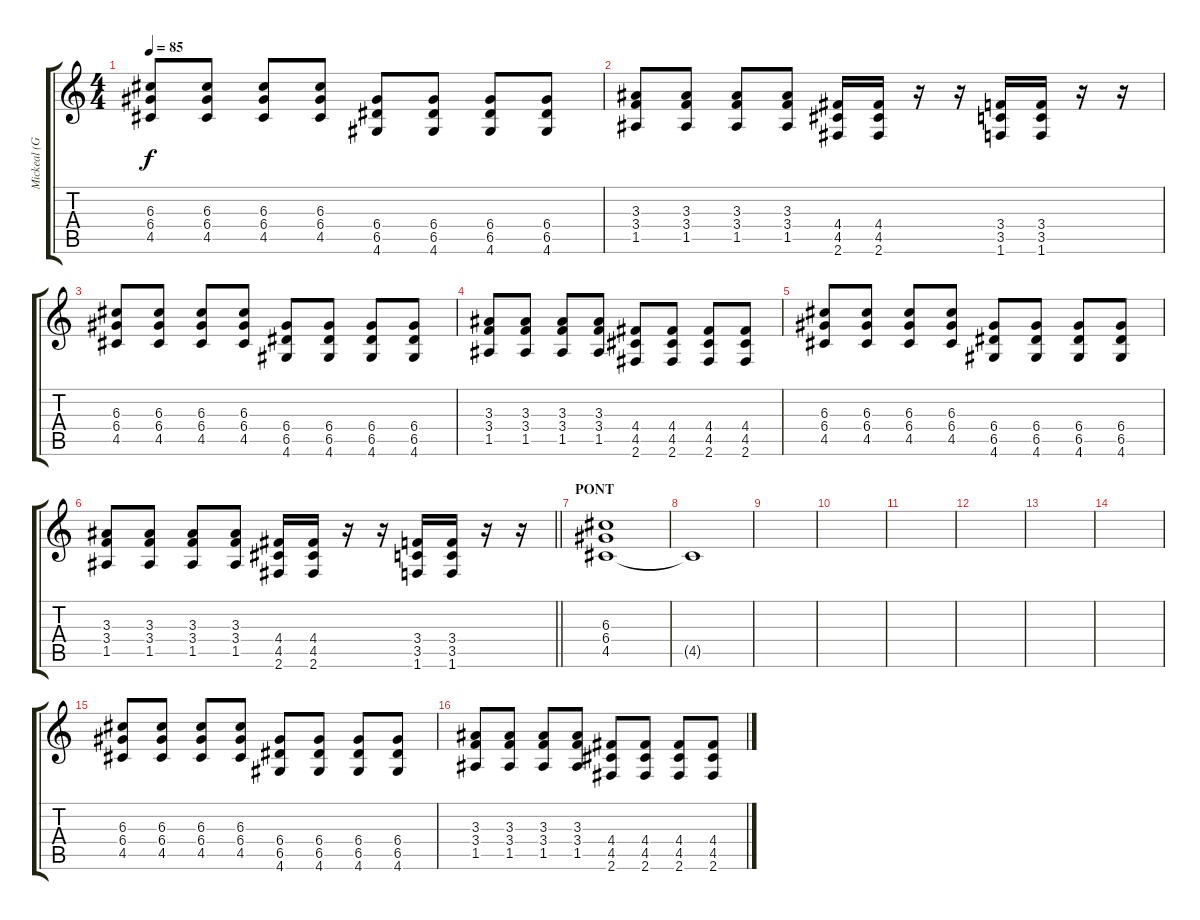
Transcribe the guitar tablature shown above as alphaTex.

\track ("Mickeal (Guitar_01)" "Mickeal (G") {instrument overdrivenguitar}
\staff {score tabs}
\tuning (E4 B3 G3 D3 A2 E2) {hide}
\ts (4 4)
\tempo 85
\clef g2
\ks c
(6.3 6.4 4.5).8{dy f} (6.3 6.4 4.5).8 (6.3 6.4 4.5).8 (6.3 6.4 4.5).8 (6.4 6.5 4.6).8 (6.4 6.5 4.6).8 (6.4 6.5 4.6).8 (6.4 6.5 4.6).8 |
(3.3 3.4 1.5).8 (3.3 3.4 1.5).8 (3.3 3.4 1.5).8 (3.3 3.4 1.5).8 (4.4 4.5 2.6).16 (4.4 4.5 2.6).16 r.16 r.16 (3.4 3.5 1.6).16 (3.4 3.5 1.6).16 r.16 r.16 |
(6.3 6.4 4.5).8 (6.3 6.4 4.5).8 (6.3 6.4 4.5).8 (6.3 6.4 4.5).8 (6.4 6.5 4.6).8 (6.4 6.5 4.6).8 (6.4 6.5 4.6).8 (6.4 6.5 4.6).8 |
(3.3 3.4 1.5).8 (3.3 3.4 1.5).8 (3.3 3.4 1.5).8 (3.3 3.4 1.5).8 (4.4 4.5 2.6).8 (4.4 4.5 2.6).8 (4.4 4.5 2.6).8 (4.4 4.5 2.6).8 |
(6.3 6.4 4.5).8 (6.3 6.4 4.5).8 (6.3 6.4 4.5).8 (6.3 6.4 4.5).8 (6.4 6.5 4.6).8 (6.4 6.5 4.6).8 (6.4 6.5 4.6).8 (6.4 6.5 4.6).8 |
\barLineRight lightlight
(3.3 3.4 1.5).8 (3.3 3.4 1.5).8 (3.3 3.4 1.5).8 (3.3 3.4 1.5).8 (4.4 4.5 2.6).16 (4.4 4.5 2.6).16 r.16 r.16 (3.4 3.5 1.6).16 (3.4 3.5 1.6).16 r.16 r.16 |
\section ("" "PONT")
(6.3 6.4 4.5).1 |
4.5{t}.1 |
|
|
|
|
|
|
(6.3 6.4 4.5).8 (6.3 6.4 4.5).8 (6.3 6.4 4.5).8 (6.3 6.4 4.5).8 (6.4 6.5 4.6).8 (6.4 6.5 4.6).8 (6.4 6.5 4.6).8 (6.4 6.5 4.6).8 |
(3.3 3.4 1.5).8 (3.3 3.4 1.5).8 (3.3 3.4 1.5).8 (3.3 3.4 1.5).8 (4.4 4.5 2.6).8 (4.4 4.5 2.6).8 (4.4 4.5 2.6).8 (4.4 4.5 2.6).8
